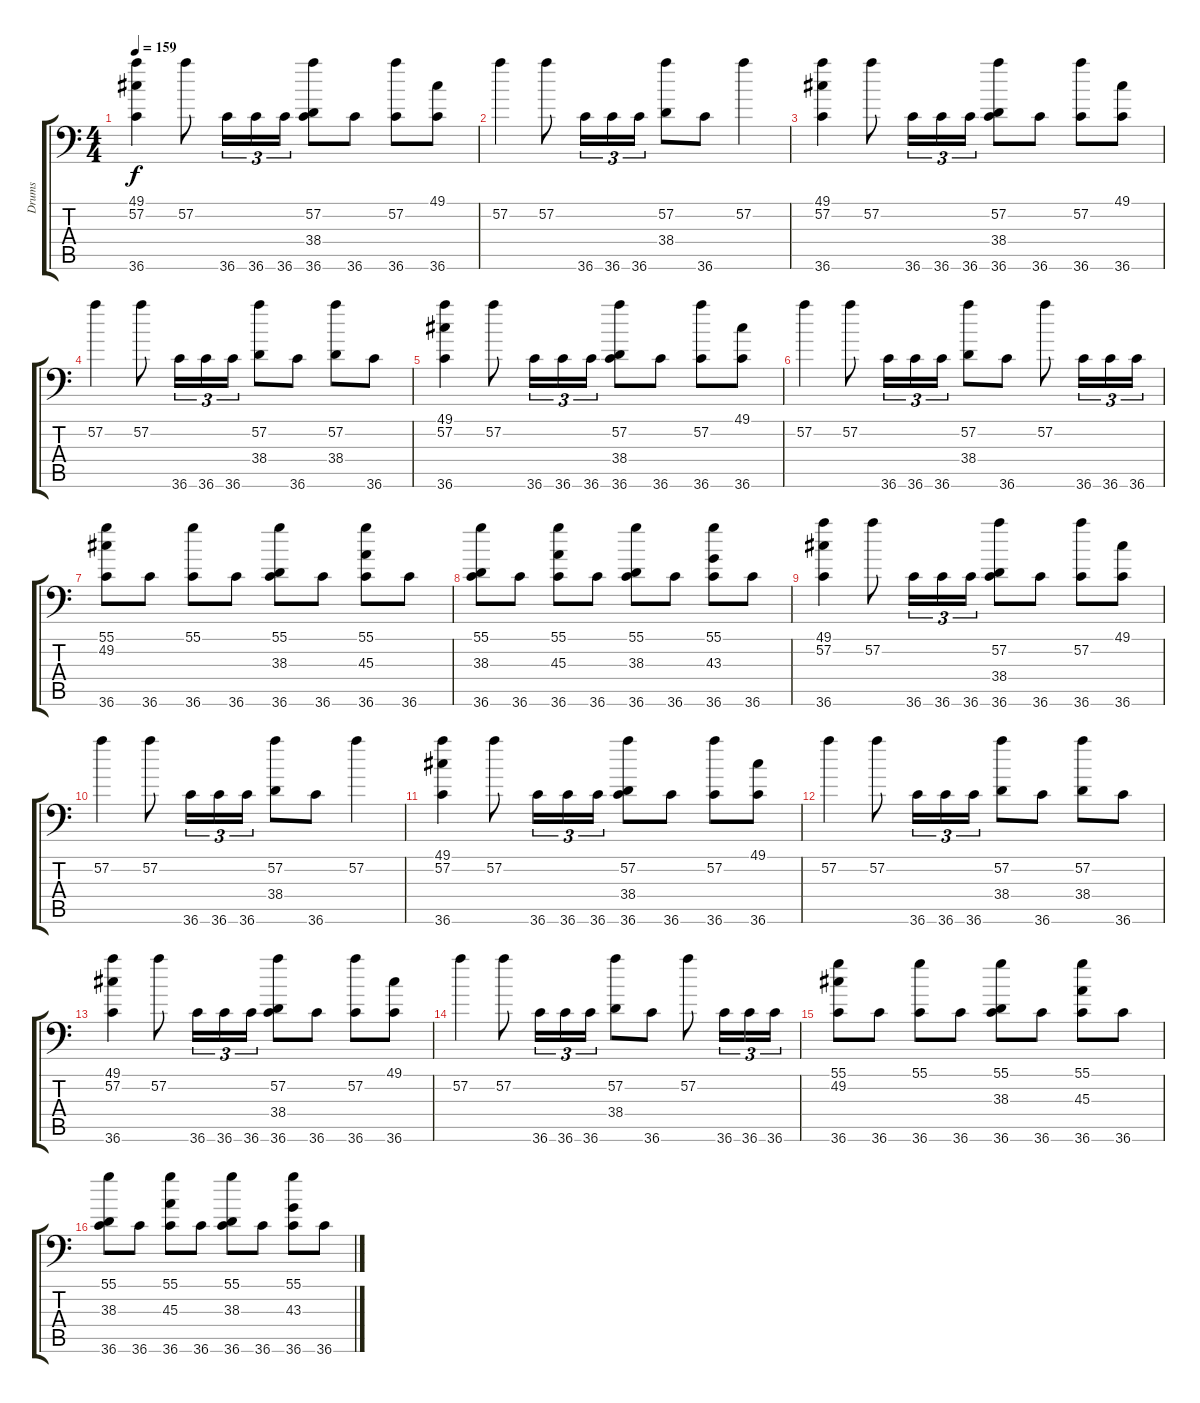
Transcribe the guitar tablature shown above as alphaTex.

\track ("Drums" "Drums") {instrument acousticgrandpiano}
\staff {score tabs}
\tuning (C-1 C-1 C-1 C-1 C-1 C-1) {hide}
\ts (4 4)
\tempo 159
\clef f4
\ks c
(49.1 57.2 36.6).4{dy f} 57.2.8 36.6.16{tu (3 2)} 36.6.16{tu (3 2)} 36.6.16{tu (3 2)} (57.2 38.4 36.6).8 36.6.8 (57.2 36.6).8 (49.1 36.6).8 |
57.2.4 57.2.8 36.6.16{tu (3 2)} 36.6.16{tu (3 2)} 36.6.16{tu (3 2)} (57.2 38.4).8 36.6.8 57.2.4 |
(49.1 57.2 36.6).4 57.2.8 36.6.16{tu (3 2)} 36.6.16{tu (3 2)} 36.6.16{tu (3 2)} (57.2 38.4 36.6).8 36.6.8 (57.2 36.6).8 (49.1 36.6).8 |
57.2.4 57.2.8 36.6.16{tu (3 2)} 36.6.16{tu (3 2)} 36.6.16{tu (3 2)} (57.2 38.4).8 36.6.8 (57.2 38.4).8 36.6.8 |
(49.1 57.2 36.6).4 57.2.8 36.6.16{tu (3 2)} 36.6.16{tu (3 2)} 36.6.16{tu (3 2)} (57.2 38.4 36.6).8 36.6.8 (57.2 36.6).8 (49.1 36.6).8 |
57.2.4 57.2.8 36.6.16{tu (3 2)} 36.6.16{tu (3 2)} 36.6.16{tu (3 2)} (57.2 38.4).8 36.6.8 57.2.8 36.6.16{tu (3 2)} 36.6.16{tu (3 2)} 36.6.16{tu (3 2)} |
(55.1 49.2 36.6).8 36.6.8 (55.1 36.6).8 36.6.8 (55.1 38.3 36.6).8 36.6.8 (55.1 45.3 36.6).8 36.6.8 |
(55.1 38.3 36.6).8 36.6.8 (55.1 45.3 36.6).8 36.6.8 (55.1 38.3 36.6).8 36.6.8 (55.1 43.3 36.6).8 36.6.8 |
(49.1 57.2 36.6).4 57.2.8 36.6.16{tu (3 2)} 36.6.16{tu (3 2)} 36.6.16{tu (3 2)} (57.2 38.4 36.6).8 36.6.8 (57.2 36.6).8 (49.1 36.6).8 |
57.2.4 57.2.8 36.6.16{tu (3 2)} 36.6.16{tu (3 2)} 36.6.16{tu (3 2)} (57.2 38.4).8 36.6.8 57.2.4 |
(49.1 57.2 36.6).4 57.2.8 36.6.16{tu (3 2)} 36.6.16{tu (3 2)} 36.6.16{tu (3 2)} (57.2 38.4 36.6).8 36.6.8 (57.2 36.6).8 (49.1 36.6).8 |
57.2.4 57.2.8 36.6.16{tu (3 2)} 36.6.16{tu (3 2)} 36.6.16{tu (3 2)} (57.2 38.4).8 36.6.8 (57.2 38.4).8 36.6.8 |
(49.1 57.2 36.6).4 57.2.8 36.6.16{tu (3 2)} 36.6.16{tu (3 2)} 36.6.16{tu (3 2)} (57.2 38.4 36.6).8 36.6.8 (57.2 36.6).8 (49.1 36.6).8 |
57.2.4 57.2.8 36.6.16{tu (3 2)} 36.6.16{tu (3 2)} 36.6.16{tu (3 2)} (57.2 38.4).8 36.6.8 57.2.8 36.6.16{tu (3 2)} 36.6.16{tu (3 2)} 36.6.16{tu (3 2)} |
(55.1 49.2 36.6).8 36.6.8 (55.1 36.6).8 36.6.8 (55.1 38.3 36.6).8 36.6.8 (55.1 45.3 36.6).8 36.6.8 |
(55.1 38.3 36.6).8 36.6.8 (55.1 45.3 36.6).8 36.6.8 (55.1 38.3 36.6).8 36.6.8 (55.1 43.3 36.6).8 36.6.8
